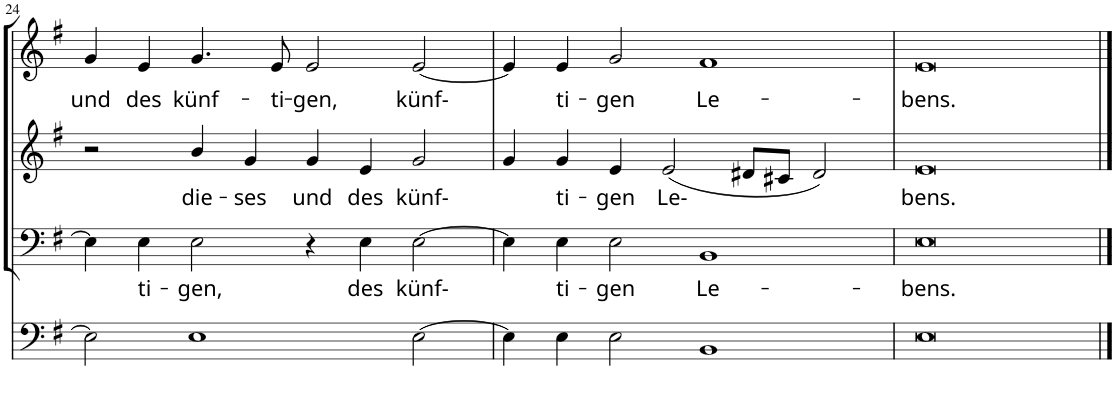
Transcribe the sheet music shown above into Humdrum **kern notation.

**kern	**kern	**text	**kern	**text	**kern	**text
*part4	*part3	*part3	*part2	*part2	*part1	*part1
*staff4	*staff3	*staff3	*staff2	*staff2	*staff1	*staff1
*I"Continuo	*I"Bass	*	*I"Soprano II	*	*I"Soprano I	*
!!LO:PB:g=z
*clefF4	*clefF4	*	*clefG2	*	*clefG2	*
*k[f#]	*k[f#]	*	*k[f#]	*	*k[f#]	*
*G:	*G:	*	*G:	*	*G:	*
*M4/2	*M4/2	*	*M4/2	*	*M4/2	*
=24	=24	=24	=24	=24	=24	=24
!	!	!	!	!	!	!LO:LY:b
2E\]	4E\]	.	2r	.	4g/	und
!	!	!LO:LY:b	!	!	!	!LO:LY:b
.	4E\	ti-	.	.	4e/	des
!	!	!LO:LY:b	!	!LO:LY:b	!	!LO:LY:b
1E	2E\	-gen,	4b/	die-	4.g/	künf-
!	!	!	!	!LO:LY:b	!	!
.	.	.	4g/	-ses	.	.
!	!	!	!	!	!	!LO:LY:b
.	.	.	.	.	8e/	-ti-
!	!	!	!	!LO:LY:b	!	!LO:LY:b
.	4r	.	4g/	und	2e/	-gen,
!	!	!LO:LY:b	!	!LO:LY:b	!	!
.	4E\	des	4e/	des	.	.
!	!	!LO:LY:b	!	!LO:LY:b	!	!LO:LY:b
[2E\	[2E\	künf-	2g/	künf-	[2e/	künf-
=25	=25	=25	=25	=25	=25	=25
4E\]	4E\]	.	4g/	.	4e/]	.
!	!	!LO:LY:b	!	!LO:LY:b	!	!LO:LY:b
4E\	4E\	ti-	4g/	ti-	4e/	ti-
!	!	!LO:LY:b	!	!LO:LY:b	!	!LO:LY:b
2E\	2E\	-gen	4e/	-gen	2g/	-gen
!	!	!	!	!LO:LY:b	!	!
.	.	.	(<2e/	Le-	.	.
!	!	!LO:LY:b	!	!	!	!LO:LY:b
1BB	1BB	Le-	.	.	1f#	Le-
.	.	.	8d#X/L	.	.	.
.	.	.	8c#X/J	.	.	.
.	.	.	2d#/)	.	.	.
=26	=26	=26	=26	=26	=26	=26
!	!	!LO:LY:b	!	!LO:LY:b	!	!LO:LY:b
0E	0E	-bens.	0e	bens.	0e	-bens.
==	==	==	==	==	==	==
*-	*-	*-	*-	*-	*-	*-
